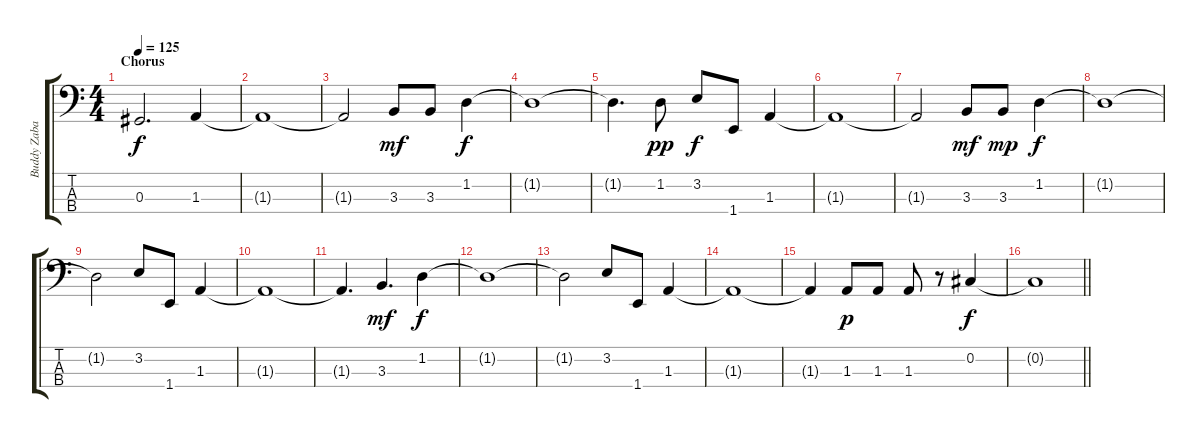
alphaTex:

\track ("Buddy Zabala (Bass)" "Buddy Zaba") {instrument electricbassfinger}
\staff {score tabs}
\tuning (Gb2 Db2 Ab1 Eb1) {hide}
\ts (4 4)
\section ("" "Chorus")
\tempo 125
\clef f4
\ks c
0.3{t}.2{d dy f} 1.3.4 |
1.3{t}.1 |
1.3{t}.2 3.3.8{dy mf} 3.3.8 1.2.4{dy f} |
1.2{t}.1 |
1.2{t}.4{d} 1.2.8{dy pp} 3.2.8{dy f} 1.4.8 1.3.4 |
1.3{t}.1 |
1.3{t}.2 3.3.8{dy mf} 3.3.8{dy mp} 1.2.4{dy f} |
1.2{t}.1 |
1.2{t}.2 3.2.8 1.4.8 1.3.4 |
1.3{t}.1 |
1.3{t}.4{d} 3.3.4{d dy mf} 1.2.4{dy f} |
1.2{t}.1 |
1.2{t}.2 3.2.8 1.4.8 1.3.4 |
1.3{t}.1 |
1.3{t}.4 1.3.8{dy p} 1.3.8 1.3.8 r.8 0.2.4{dy f} |
\barLineRight lightlight
0.2{t}.1
